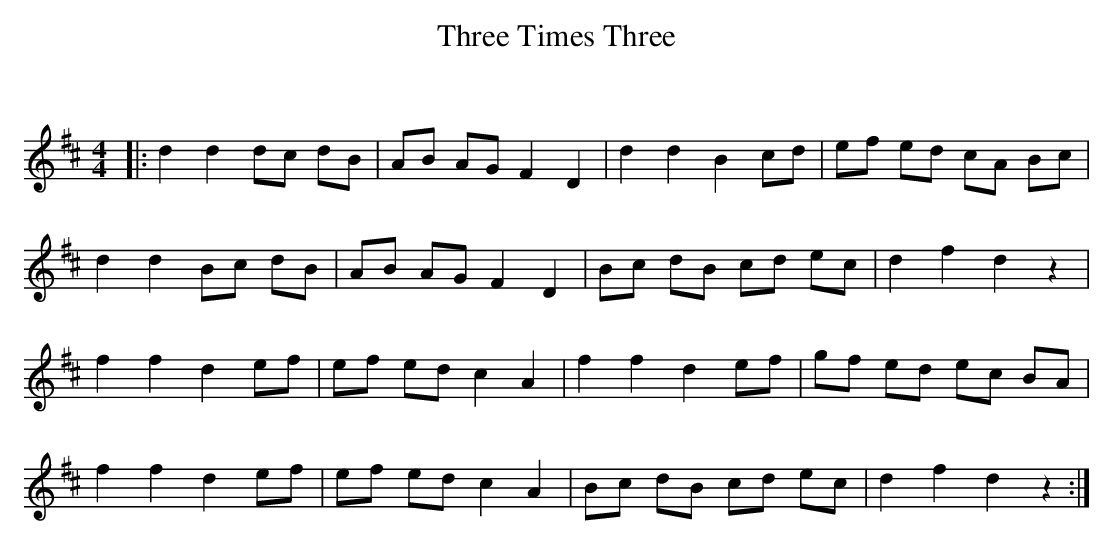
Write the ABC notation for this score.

X:1
T: Three Times Three
C:
Q: 232
K:D
M:4/4
L:1/8
|:d2 d2 dc dB|AB AG F2 D2|d2 d2 B2 cd|ef ed cA Bc|
d2 d2 Bc dB|AB AG F2 D2|Bc dB cd ec|d2 f2 d2 z2|
f2 f2 d2 ef|ef ed c2 A2|f2 f2 d2 ef|gf ed ec BA|
f2 f2 d2 ef|ef ed c2 A2|Bc dB cd ec|d2 f2 d2 z2:|
